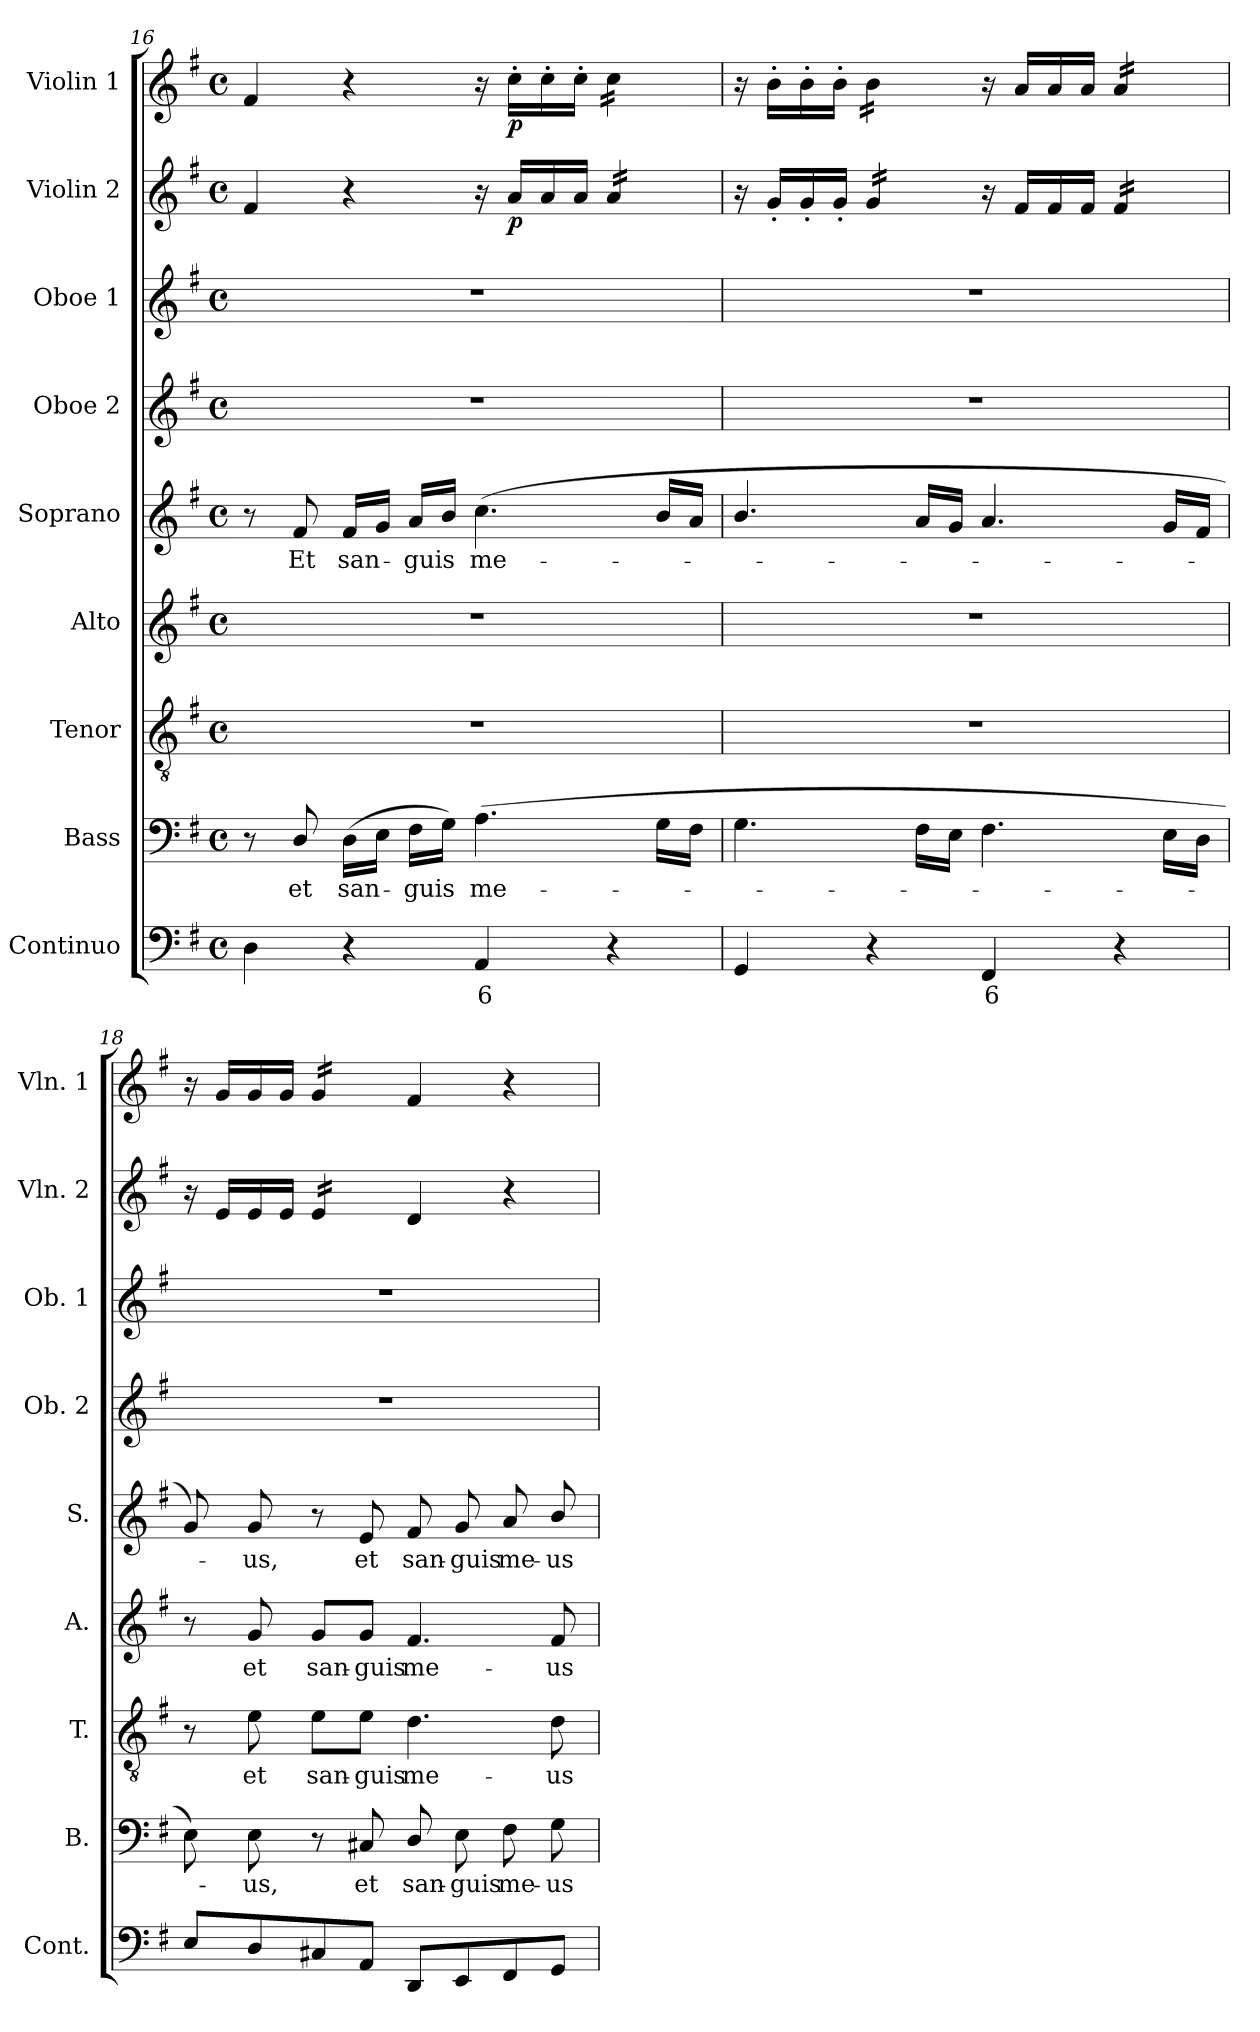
**kern	**text	**kern	**text	**kern	**text	**kern	**text	**kern	**text	**kern	**kern	**kern	**dynam	**kern	**dynam
*part9	*part9	*part8	*part8	*part7	*part7	*part6	*part6	*part5	*part5	*part4	*part3	*part2	*part2	*part1	*part1
*staff9	*staff9	*staff8	*staff8	*staff7	*staff7	*staff6	*staff6	*staff5	*staff5	*staff4	*staff3	*staff2	*staff2	*staff1	*staff1
*I"Continuo	*	*I"Bass	*	*I"Tenor	*	*I"Alto	*	*I"Soprano	*	*I"Oboe 2	*I"Oboe 1	*I"Violin 2	*	*I"Violin 1	*
*I'Cont.	*	*I'B.	*	*I'T.	*	*I'A.	*	*I'S.	*	*I'Ob. 2	*I'Ob. 1	*I'Vln. 2	*	*I'Vln. 1	*
!!LO:PB:g=z
*clefF4	*	*clefF4	*	*clefGv2	*	*clefG2	*	*clefG2	*	*clefG2	*clefG2	*clefG2	*	*clefG2	*
*	*	*	*	*ITrd7c12	*	*	*	*	*	*	*	*	*	*	*
*k[f#]	*	*k[f#]	*	*k[f#]	*	*k[f#]	*	*k[f#]	*	*k[f#]	*k[f#]	*k[f#]	*	*k[f#]	*
*G:	*	*G:	*	*G:	*	*G:	*	*G:	*	*G:	*G:	*G:	*	*G:	*
*M4/4	*	*M4/4	*	*M4/4	*	*M4/4	*	*M4/4	*	*M4/4	*M4/4	*M4/4	*	*M4/4	*
*met(c)	*	*met(c)	*	*met(c)	*	*met(c)	*	*met(c)	*	*met(c)	*met(c)	*met(c)	*	*met(c)	*
=16	=16	=16	=16	=16	=16	=16	=16	=16	=16	=16	=16	=16	=16	=16	=16
4Di\	.	8r	.	1r	.	1r	.	8r	.	1r	1r	4f#i/	.	4f#i/	.
!	!	!	!LO:LY:b:color=#000000	!	!	!	!	!	!	!	!	!	!	!	!
!	!	!	!	!	!	!	!	!	!LO:LY:b:color=#000000	!	!	!	!	!	!
.	.	8Di/	et	.	.	.	.	8f#i/	Et	.	.	.	.	.	.
!	!	!	!LO:LY:b:color=#000000	!	!	!	!	!	!	!	!	!	!	!	!
!	!	!	!	!	!	!	!	!	!LO:LY:b:color=#000000	!	!	!	!	!	!
4r	.	(16Di\LL	san-	.	.	.	.	16f#i/LL	san-	.	.	4r	.	4r	.
.	.	16Ei\JJ	.	.	.	.	.	16gi/JJ	.	.	.	.	.	.	.
!	!	!	!LO:LY:b:color=#000000	!	!	!	!	!	!	!	!	!	!	!	!
!	!	!	!	!	!	!	!	!	!LO:LY:b:color=#000000	!	!	!	!	!	!
.	.	16F#i\LL	-guis	.	.	.	.	16ai/LL	-guis	.	.	.	.	.	.
.	.	16Gi\JJ)	.	.	.	.	.	16bi/JJ	.	.	.	.	.	.	.
!	!LO:LY:b:color=#000000	!	!	!	!	!	!	!	!	!	!	!	!	!	!
!	!	!	!LO:LY:b:color=#000000	!	!	!	!	!	!	!	!	!	!	!	!
!	!	!	!	!	!	!	!	!	!LO:LY:b:color=#000000	!	!	!	!	!	!
4AAi/	6	(4.Ai\	me-	.	.	.	.	(4.cci\	me-	.	.	16r	.	16r	.
.	.	.	.	.	.	.	.	.	.	.	.	16ai/LL	p	16cc'i\LL	p
.	.	.	.	.	.	.	.	.	.	.	.	16ai/	.	16cc'i\	.
.	.	.	.	.	.	.	.	.	.	.	.	16ai/JJ	.	16cc'i\JJ	.
*	*	*	*	*	*	*	*	*	*	*	*	*tremolo	*	*	*
*	*	*	*	*	*	*	*	*	*	*	*	*	*	*tremolo	*
4r	.	.	.	.	.	.	.	.	.	.	.	16ai/LL	.	16cci\LL	.
.	.	.	.	.	.	.	.	.	.	.	.	16ai/	.	16cci\	.
.	.	16Gi\LL	.	.	.	.	.	16bi/LL	.	.	.	16ai/	.	16cci\	.
.	.	16F#i\JJ	.	.	.	.	.	16ai/JJ	.	.	.	16ai/JJ	.	16cci\JJ	.
*	*	*	*	*	*	*	*	*	*	*	*	*	*	*Xtremolo	*
*	*	*	*	*	*	*	*	*	*	*	*	*Xtremolo	*	*	*
=17	=17	=17	=17	=17	=17	=17	=17	=17	=17	=17	=17	=17	=17	=17	=17
4GGi/	.	4.Gi\	.	1r	.	1r	.	4.bi/	.	1r	1r	16r	.	16r	.
.	.	.	.	.	.	.	.	.	.	.	.	16g'i/LL	.	16b'i\LL	.
.	.	.	.	.	.	.	.	.	.	.	.	16g'i/	.	16b'i\	.
.	.	.	.	.	.	.	.	.	.	.	.	16g'i/JJ	.	16b'i\JJ	.
*	*	*	*	*	*	*	*	*	*	*	*	*tremolo	*	*	*
*	*	*	*	*	*	*	*	*	*	*	*	*	*	*tremolo	*
4r	.	.	.	.	.	.	.	.	.	.	.	16gi/LL	.	16bi\LL	.
.	.	.	.	.	.	.	.	.	.	.	.	16gi/	.	16bi\	.
.	.	16F#i\LL	.	.	.	.	.	16ai/LL	.	.	.	16gi/	.	16bi\	.
.	.	16Ei\JJ	.	.	.	.	.	16gi/JJ	.	.	.	16gi/JJ	.	16bi\JJ	.
*	*	*	*	*	*	*	*	*	*	*	*	*	*	*Xtremolo	*
*	*	*	*	*	*	*	*	*	*	*	*	*Xtremolo	*	*	*
!	!LO:LY:b:color=#000000	!	!	!	!	!	!	!	!	!	!	!	!	!	!
4FF#i/	6	4.F#i\	.	.	.	.	.	4.ai/	.	.	.	16r	.	16r	.
.	.	.	.	.	.	.	.	.	.	.	.	16f#i/LL	.	16ai/LL	.
.	.	.	.	.	.	.	.	.	.	.	.	16f#i/	.	16ai/	.
.	.	.	.	.	.	.	.	.	.	.	.	16f#i/JJ	.	16ai/JJ	.
*	*	*	*	*	*	*	*	*	*	*	*	*tremolo	*	*	*
*	*	*	*	*	*	*	*	*	*	*	*	*	*	*tremolo	*
4r	.	.	.	.	.	.	.	.	.	.	.	16f#i/LL	.	16ai/LL	.
.	.	.	.	.	.	.	.	.	.	.	.	16f#i/	.	16ai/	.
.	.	16Ei\LL	.	.	.	.	.	16gi/LL	.	.	.	16f#i/	.	16ai/	.
.	.	16Di\JJ	.	.	.	.	.	16f#i/JJ	.	.	.	16f#i/JJ	.	16ai/JJ	.
*	*	*	*	*	*	*	*	*	*	*	*	*	*	*Xtremolo	*
*	*	*	*	*	*	*	*	*	*	*	*	*Xtremolo	*	*	*
=18	=18	=18	=18	=18	=18	=18	=18	=18	=18	=18	=18	=18	=18	=18	=18
8Ei/L	.	8Ei\)	.	8r	.	8r	.	8gi/)	.	1r	1r	16r	.	16r	.
.	.	.	.	.	.	.	.	.	.	.	.	16ei/LL	.	16gi/LL	.
!	!	!	!LO:LY:b:color=#000000	!	!	!	!	!	!	!	!	!	!	!	!
!	!	!	!	!	!LO:LY:b:color=#000000	!	!	!	!	!	!	!	!	!	!
!	!	!	!	!	!	!	!LO:LY:b:color=#000000	!	!	!	!	!	!	!	!
!	!	!	!	!	!	!	!	!	!LO:LY:b:color=#000000	!	!	!	!	!	!
8Di/	.	8Ei\	-us,	8Ei\	et	8gi/	et	8gi/	-us,	.	.	16ei/	.	16gi/	.
.	.	.	.	.	.	.	.	.	.	.	.	16ei/JJ	.	16gi/JJ	.
!	!	!	!	!	!LO:LY:b:color=#000000	!	!	!	!	!	!	!	!	!	!
!	!	!	!	!	!	!	!LO:LY:b:color=#000000	!	!	!	!	!	!	!	!
*	*	*	*	*	*	*	*	*	*	*	*	*tremolo	*	*	*
*	*	*	*	*	*	*	*	*	*	*	*	*	*	*tremolo	*
8C#Xi/	.	8r	.	8Ei\L	san-	8gi/L	san-	8r	.	.	.	16ei/LL	.	16gi/LL	.
.	.	.	.	.	.	.	.	.	.	.	.	16ei/	.	16gi/	.
!	!	!	!LO:LY:b:color=#000000	!	!	!	!	!	!	!	!	!	!	!	!
!	!	!	!	!	!LO:LY:b:color=#000000	!	!	!	!	!	!	!	!	!	!
!	!	!	!	!	!	!	!LO:LY:b:color=#000000	!	!	!	!	!	!	!	!
!	!	!	!	!	!	!	!	!	!LO:LY:b:color=#000000	!	!	!	!	!	!
8AAi/J	.	8C#Xi/	et	8Ei\J	-guis	8gi/J	-guis	8ei/	et	.	.	16ei/	.	16gi/	.
.	.	.	.	.	.	.	.	.	.	.	.	16ei/JJ	.	16gi/JJ	.
*	*	*	*	*	*	*	*	*	*	*	*	*	*	*Xtremolo	*
*	*	*	*	*	*	*	*	*	*	*	*	*Xtremolo	*	*	*
!	!	!	!LO:LY:b:color=#000000	!	!	!	!	!	!	!	!	!	!	!	!
!	!	!	!	!	!LO:LY:b:color=#000000	!	!	!	!	!	!	!	!	!	!
!	!	!	!	!	!	!	!LO:LY:b:color=#000000	!	!	!	!	!	!	!	!
!	!	!	!	!	!	!	!	!	!LO:LY:b:color=#000000	!	!	!	!	!	!
8DDi/L	.	8Di/	san-	4.Di\	me-	4.f#i/	me-	8f#i/	san-	.	.	4di/	.	4f#i/	.
!	!	!	!LO:LY:b:color=#000000	!	!	!	!	!	!	!	!	!	!	!	!
!	!	!	!	!	!	!	!	!	!LO:LY:b:color=#000000	!	!	!	!	!	!
8EEi/	.	8Ei\	-guis	.	.	.	.	8gi/	-guis	.	.	.	.	.	.
!	!	!	!LO:LY:b:color=#000000	!	!	!	!	!	!	!	!	!	!	!	!
!	!	!	!	!	!	!	!	!	!LO:LY:b:color=#000000	!	!	!	!	!	!
8FF#i/	.	8F#i\	me-	.	.	.	.	8ai/	me-	.	.	4r	.	4r	.
!	!	!	!LO:LY:b:color=#000000	!	!	!	!	!	!	!	!	!	!	!	!
!	!	!	!	!	!LO:LY:b:color=#000000	!	!	!	!	!	!	!	!	!	!
!	!	!	!	!	!	!	!LO:LY:b:color=#000000	!	!	!	!	!	!	!	!
!	!	!	!	!	!	!	!	!	!LO:LY:b:color=#000000	!	!	!	!	!	!
8GGi/J	.	8Gi\	-us	8Di\	-us	8f#i/	-us	8bi/	-us	.	.	.	.	.	.
=	=	=	=	=	=	=	=	=	=	=	=	=	=	=	=
*-	*-	*-	*-	*-	*-	*-	*-	*-	*-	*-	*-	*-	*-	*-	*-
